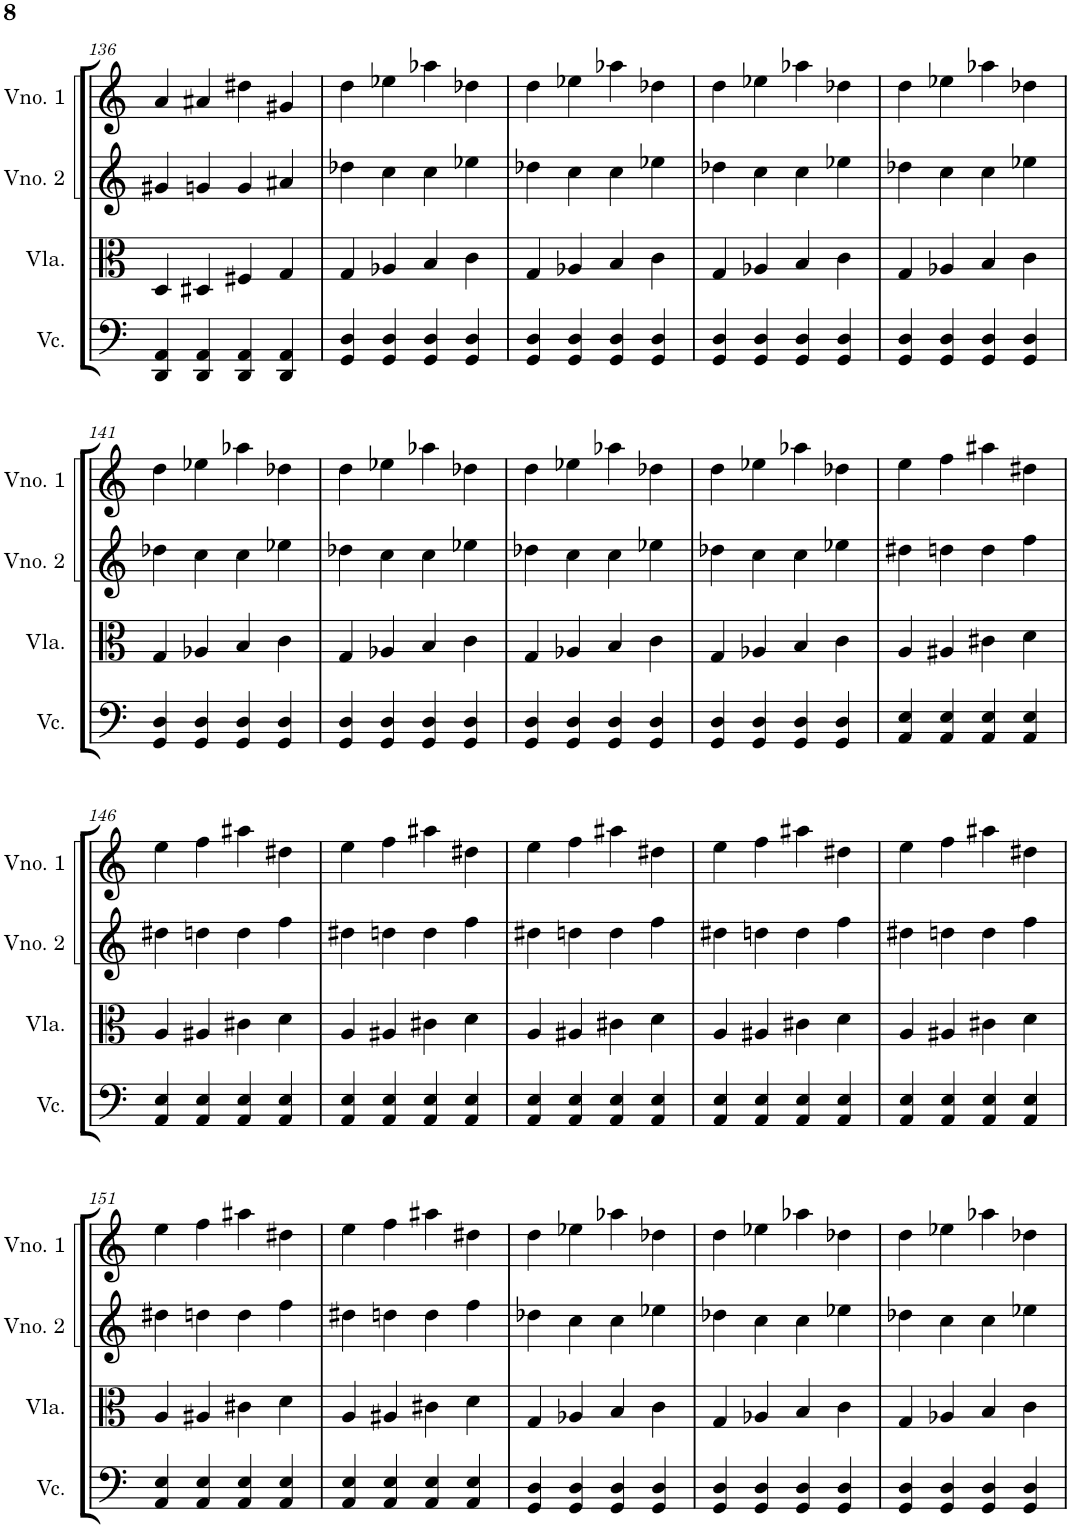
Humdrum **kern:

**kern	**kern	**kern	**kern
*part4	*part3	*part2	*part1
*staff4	*staff3	*staff2	*staff1
*I"Violoncelo	*I"Viola	*I"Violino 2	*I"Violino 1
*I'Vc.	*I'Vla.	*I'Vno. 2	*I'Vno. 1
!!LO:PB:g=z
*clefF4	*clefC3	*clefG2	*clefG2
*k[]	*k[]	*k[]	*k[]
*M2/2	*M2/2	*M2/2	*M2/2
*met(c|)	*met(c|)	*met(c|)	*met(c|)
=136	=136	=136	=136
4DD/ 4AA/	4D/	4g#X/	4a/
4DD/ 4AA/	4D#X/	4gn/	4a#X/
4DD/ 4AA/	4F#X/	4g/	4dd#X\
4DD/ 4AA/	4G/	4a#X/	4g#X/
=137	=137	=137	=137
4GG/ 4D/	4G/	4dd-X\	4dd\
4GG/ 4D/	4A-X/	4cc\	4ee-X\
4GG/ 4D/	4B/	4cc\	4aa-X\
4GG/ 4D/	4c\	4ee-X\	4dd-X\
=138	=138	=138	=138
4GG/ 4D/	4G/	4dd-X\	4dd\
4GG/ 4D/	4A-X/	4cc\	4ee-X\
4GG/ 4D/	4B/	4cc\	4aa-X\
4GG/ 4D/	4c\	4ee-X\	4dd-X\
=139	=139	=139	=139
4GG/ 4D/	4G/	4dd-X\	4dd\
4GG/ 4D/	4A-X/	4cc\	4ee-X\
4GG/ 4D/	4B/	4cc\	4aa-X\
4GG/ 4D/	4c\	4ee-X\	4dd-X\
=140	=140	=140	=140
4GG/ 4D/	4G/	4dd-X\	4dd\
4GG/ 4D/	4A-X/	4cc\	4ee-X\
4GG/ 4D/	4B/	4cc\	4aa-X\
4GG/ 4D/	4c\	4ee-X\	4dd-X\
!!LO:LB:g=z
=141	=141	=141	=141
4GG/ 4D/	4G/	4dd-X\	4dd\
4GG/ 4D/	4A-X/	4cc\	4ee-X\
4GG/ 4D/	4B/	4cc\	4aa-X\
4GG/ 4D/	4c\	4ee-X\	4dd-X\
=142	=142	=142	=142
4GG/ 4D/	4G/	4dd-X\	4dd\
4GG/ 4D/	4A-X/	4cc\	4ee-X\
4GG/ 4D/	4B/	4cc\	4aa-X\
4GG/ 4D/	4c\	4ee-X\	4dd-X\
=143	=143	=143	=143
4GG/ 4D/	4G/	4dd-X\	4dd\
4GG/ 4D/	4A-X/	4cc\	4ee-X\
4GG/ 4D/	4B/	4cc\	4aa-X\
4GG/ 4D/	4c\	4ee-X\	4dd-X\
=144	=144	=144	=144
4GG/ 4D/	4G/	4dd-X\	4dd\
4GG/ 4D/	4A-X/	4cc\	4ee-X\
4GG/ 4D/	4B/	4cc\	4aa-X\
4GG/ 4D/	4c\	4ee-X\	4dd-X\
=145	=145	=145	=145
4AA/ 4E/	4A/	4dd#X\	4ee\
4AA/ 4E/	4A#X/	4ddn\	4ff\
4AA/ 4E/	4c#X\	4dd\	4aa#X\
4AA/ 4E/	4d\	4ff\	4dd#X\
!!LO:LB:g=z
=146	=146	=146	=146
4AA/ 4E/	4A/	4dd#X\	4ee\
4AA/ 4E/	4A#X/	4ddn\	4ff\
4AA/ 4E/	4c#X\	4dd\	4aa#X\
4AA/ 4E/	4d\	4ff\	4dd#X\
=147	=147	=147	=147
4AA/ 4E/	4A/	4dd#X\	4ee\
4AA/ 4E/	4A#X/	4ddn\	4ff\
4AA/ 4E/	4c#X\	4dd\	4aa#X\
4AA/ 4E/	4d\	4ff\	4dd#X\
=148	=148	=148	=148
4AA/ 4E/	4A/	4dd#X\	4ee\
4AA/ 4E/	4A#X/	4ddn\	4ff\
4AA/ 4E/	4c#X\	4dd\	4aa#X\
4AA/ 4E/	4d\	4ff\	4dd#X\
=149	=149	=149	=149
4AA/ 4E/	4A/	4dd#X\	4ee\
4AA/ 4E/	4A#X/	4ddn\	4ff\
4AA/ 4E/	4c#X\	4dd\	4aa#X\
4AA/ 4E/	4d\	4ff\	4dd#X\
=150	=150	=150	=150
4AA/ 4E/	4A/	4dd#X\	4ee\
4AA/ 4E/	4A#X/	4ddn\	4ff\
4AA/ 4E/	4c#X\	4dd\	4aa#X\
4AA/ 4E/	4d\	4ff\	4dd#X\
!!LO:LB:g=z
=151	=151	=151	=151
4AA/ 4E/	4A/	4dd#X\	4ee\
4AA/ 4E/	4A#X/	4ddn\	4ff\
4AA/ 4E/	4c#X\	4dd\	4aa#X\
4AA/ 4E/	4d\	4ff\	4dd#X\
=152	=152	=152	=152
4AA/ 4E/	4A/	4dd#X\	4ee\
4AA/ 4E/	4A#X/	4ddn\	4ff\
4AA/ 4E/	4c#X\	4dd\	4aa#X\
4AA/ 4E/	4d\	4ff\	4dd#X\
=153	=153	=153	=153
4GG/ 4D/	4G/	4dd-X\	4dd\
4GG/ 4D/	4A-X/	4cc\	4ee-X\
4GG/ 4D/	4B/	4cc\	4aa-X\
4GG/ 4D/	4c\	4ee-X\	4dd-X\
=154	=154	=154	=154
4GG/ 4D/	4G/	4dd-X\	4dd\
4GG/ 4D/	4A-X/	4cc\	4ee-X\
4GG/ 4D/	4B/	4cc\	4aa-X\
4GG/ 4D/	4c\	4ee-X\	4dd-X\
=155	=155	=155	=155
4GG/ 4D/	4G/	4dd-X\	4dd\
4GG/ 4D/	4A-X/	4cc\	4ee-X\
4GG/ 4D/	4B/	4cc\	4aa-X\
4GG/ 4D/	4c\	4ee-X\	4dd-X\
=	=	=	=
*-	*-	*-	*-
